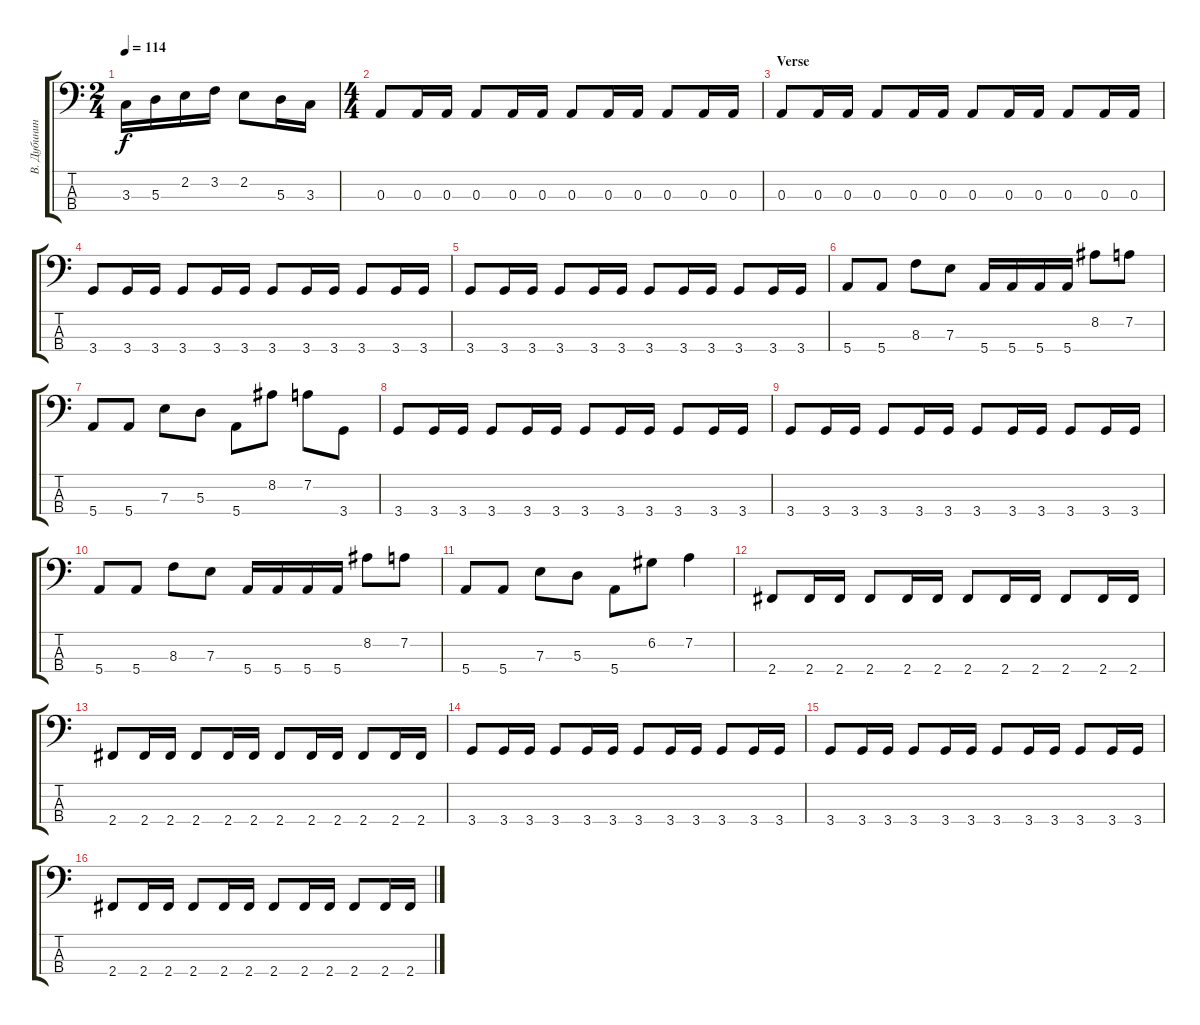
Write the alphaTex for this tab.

\track ("В. Дубинин" "В. Дубинин") {instrument electricbassfinger}
\staff {score tabs}
\tuning (G2 D2 A1 E1) {hide}
\ts (2 4)
\tempo 114
\clef f4
\ks c
3.3.16{dy f} 5.3.16 2.2.16 3.2.16 2.2.8 5.3.16 3.3.16 |
\ts (4 4)
0.3.8 0.3.16 0.3.16 0.3.8 0.3.16 0.3.16 0.3.8 0.3.16 0.3.16 0.3.8 0.3.16 0.3.16 |
\section ("" "Verse")
0.3.8 0.3.16 0.3.16 0.3.8 0.3.16 0.3.16 0.3.8 0.3.16 0.3.16 0.3.8 0.3.16 0.3.16 |
3.4.8 3.4.16 3.4.16 3.4.8 3.4.16 3.4.16 3.4.8 3.4.16 3.4.16 3.4.8 3.4.16 3.4.16 |
3.4.8 3.4.16 3.4.16 3.4.8 3.4.16 3.4.16 3.4.8 3.4.16 3.4.16 3.4.8 3.4.16 3.4.16 |
5.4.8 5.4.8 8.3.8 7.3.8 5.4.16 5.4.16 5.4.16 5.4.16 8.2.8 7.2.8 |
5.4.8 5.4.8 7.3.8 5.3.8 5.4.8 8.2.8 7.2.8 3.4.8 |
3.4.8 3.4.16 3.4.16 3.4.8 3.4.16 3.4.16 3.4.8 3.4.16 3.4.16 3.4.8 3.4.16 3.4.16 |
3.4.8 3.4.16 3.4.16 3.4.8 3.4.16 3.4.16 3.4.8 3.4.16 3.4.16 3.4.8 3.4.16 3.4.16 |
5.4.8 5.4.8 8.3.8 7.3.8 5.4.16 5.4.16 5.4.16 5.4.16 8.2.8 7.2.8 |
5.4.8 5.4.8 7.3.8 5.3.8 5.4.8 6.2.8 7.2.4 |
2.4.8 2.4.16 2.4.16 2.4.8 2.4.16 2.4.16 2.4.8 2.4.16 2.4.16 2.4.8 2.4.16 2.4.16 |
2.4.8 2.4.16 2.4.16 2.4.8 2.4.16 2.4.16 2.4.8 2.4.16 2.4.16 2.4.8 2.4.16 2.4.16 |
3.4.8 3.4.16 3.4.16 3.4.8 3.4.16 3.4.16 3.4.8 3.4.16 3.4.16 3.4.8 3.4.16 3.4.16 |
3.4.8 3.4.16 3.4.16 3.4.8 3.4.16 3.4.16 3.4.8 3.4.16 3.4.16 3.4.8 3.4.16 3.4.16 |
2.4.8 2.4.16 2.4.16 2.4.8 2.4.16 2.4.16 2.4.8 2.4.16 2.4.16 2.4.8 2.4.16 2.4.16
